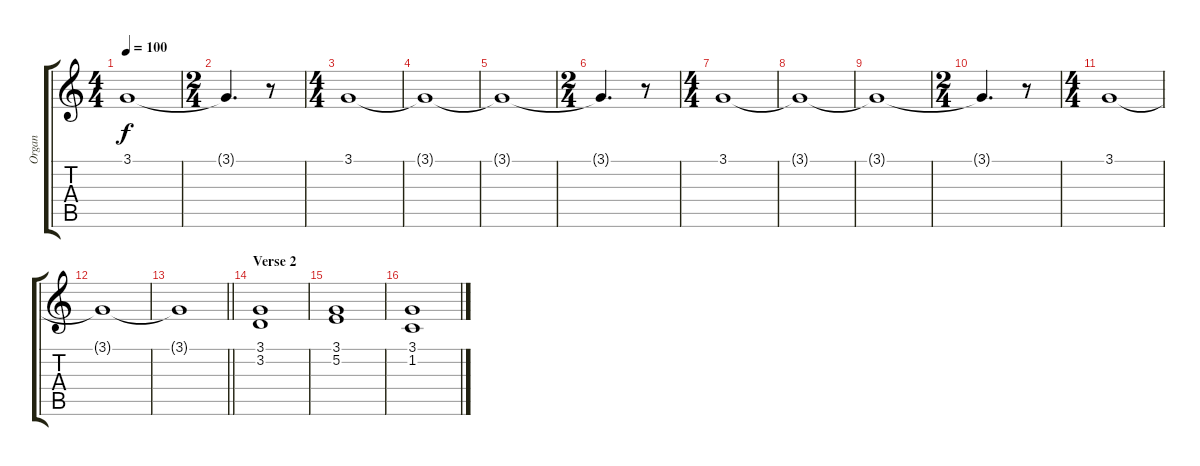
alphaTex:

\track ("Organ" "Organ") {instrument percussiveorgan}
\staff {score tabs}
\tuning (E4 B3 G3 D3 A2 E2) {hide}
\ts (4 4)
\tempo 100
\clef g2
\ks c
3.1{t}.1{dy f} |
\ts (2 4)
3.1{t}.4{d} r.8 |
\ts (4 4)
3.1.1 |
3.1{t}.1 |
3.1{t}.1 |
\ts (2 4)
3.1{t}.4{d} r.8 |
\ts (4 4)
3.1.1 |
3.1{t}.1 |
3.1{t}.1 |
\ts (2 4)
3.1{t}.4{d} r.8 |
\ts (4 4)
3.1.1 |
3.1{t}.1 |
\barLineRight lightlight
3.1{t}.1 |
\section ("" "Verse 2")
(3.1 3.2).1 |
(3.1 5.2).1 |
(3.1 1.2).1
